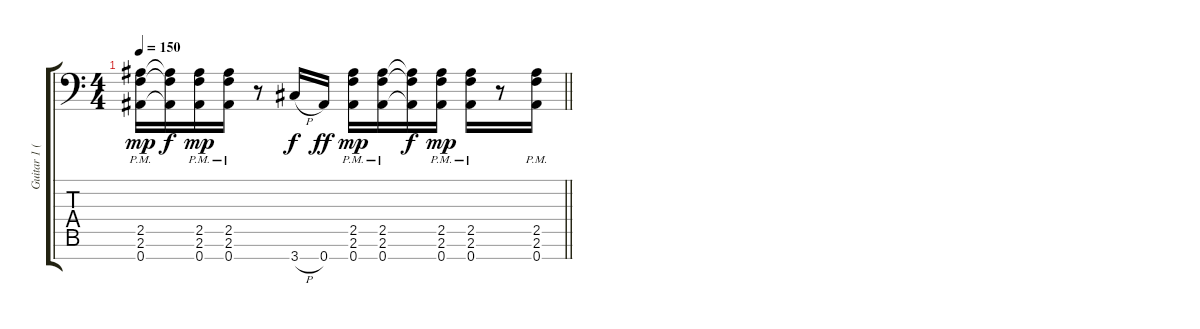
\track ("Guitar 1 (Fredrik Thordendal)" "Guitar 1 (") {instrument distortionguitar}
\staff {score tabs}
\tuning (Eb4 Bb3 Gb3 Db3 Ab2 Eb2 Bb1) {hide}
\ts (4 4)
\tempo 150
\clef f4
\barLineRight lightlight
\ks c
(2.5 2.6{pm} 0.7{pm}).16{dy mp} (2.5{t} 2.6{t} 0.7{t}).16{dy f} (2.5 2.6{pm} 0.7{pm}).16{dy mp} (2.5 2.6{pm} 0.7{pm}).16 r.8 3.7{h}.16{dy f} 0.7.16{dy ff} (2.5 2.6{pm} 0.7{pm}).16{dy mp} (2.5 2.6{pm} 0.7{pm}).16 (2.5{t} 2.6{t} 0.7{t}).16{dy f} (2.5 2.6{pm} 0.7{pm}).16{dy mp} (2.5 2.6{pm} 0.7{pm}).16 r.8 (2.5 2.6{pm} 0.7{pm}).16
